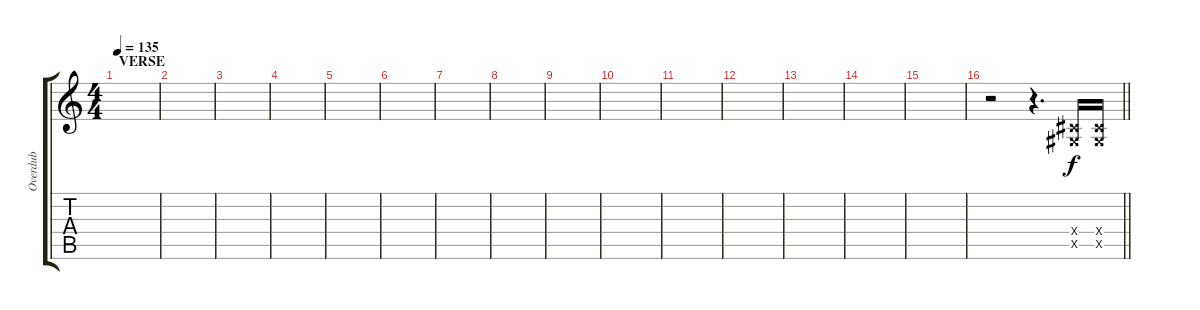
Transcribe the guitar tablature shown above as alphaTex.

\track ("Overdub" "Overdub") {instrument overdrivenguitar}
\staff {score tabs}
\tuning (Eb4 Bb3 Gb3 Db3 Ab2 Eb2) {hide}
\ts (4 4)
\section ("" "VERSE")
\tempo 135
\clef g2
\ks c
|
|
|
|
|
|
|
|
|
|
|
|
|
|
|
\barLineRight lightlight
r.2 r.4{d} (0.4{x} 0.5{x}).16 (0.4{x} 0.5{x}).16
